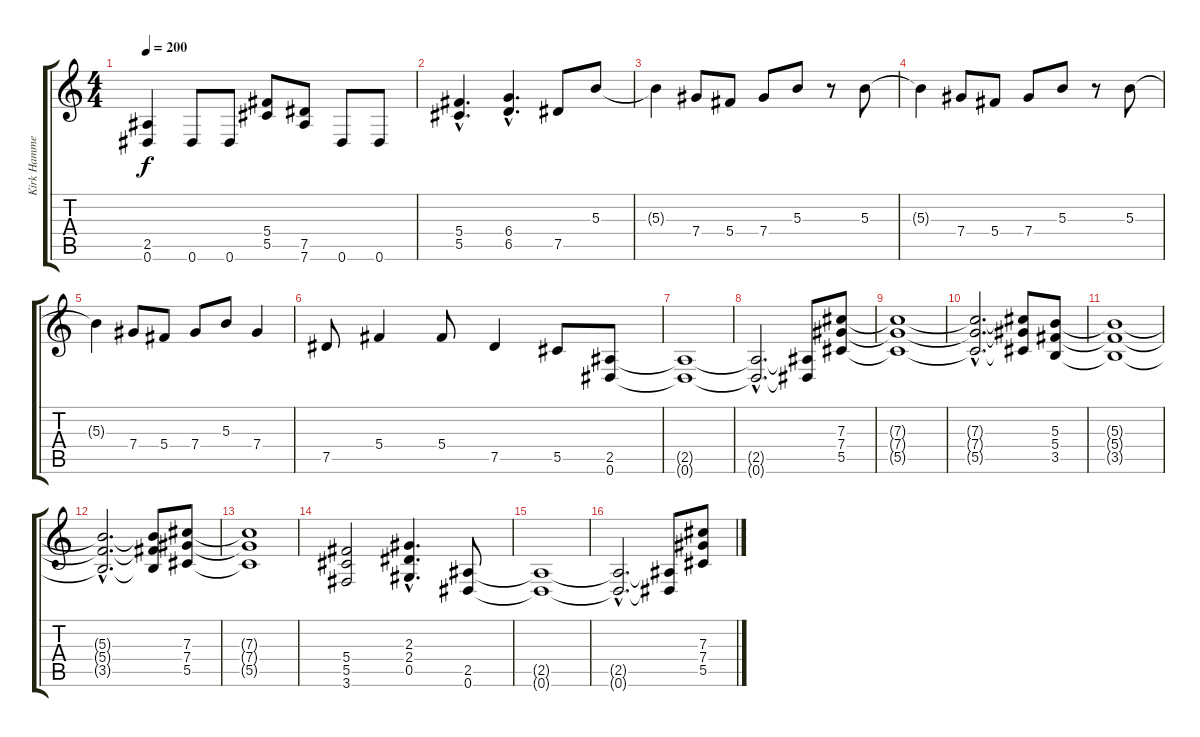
\track ("Kirk Hammett" "Kirk Hamme") {instrument distortionguitar}
\staff {score tabs}
\tuning (Eb4 Bb3 Gb3 Db3 Ab2 Eb2) {hide}
\ts (4 4)
\tempo 200
\clef g2
\ks c
(2.5{t} 0.6{t}).4{dy f} 0.6.8 0.6.8 (5.4 5.5).8 (7.5 7.6).8 0.6.8 0.6.8 |
(5.4{hac} 5.5{hac}).4{d} (6.4{hac} 6.5{hac}).4{d} 7.5.8 5.3.8 |
5.3{t}.4 7.4.8 5.4.8 7.4.8 5.3.8 r.8 5.3.8 |
5.3{t}.4 7.4.8 5.4.8 7.4.8 5.3.8 r.8 5.3.8 |
5.3{t}.4 7.4.8 5.4.8 7.4.8 5.3.8 7.4.4 |
7.5.8 5.4.4 5.4.8 7.5.4 5.5.8 (2.5 0.6).8 |
(2.5{t} 0.6{t}).1 |
(2.5{hac t} 0.6{hac t}).2{d} (2.5{t} 0.6{t}).8 (7.3 7.4 5.5).8 |
(7.3{t} 7.4{t} 5.5{t}).1 |
(7.3{hac t} 7.4{hac t} 5.5{hac t}).2{d} (7.3{t} 7.4{t} 5.5{t}).8 (5.3 5.4 3.5).8 |
(5.3{t} 5.4{t} 3.5{t}).1 |
(5.3{hac t} 5.4{hac t} 3.5{hac t}).2{d} (5.3{t} 5.4{t} 3.5{t}).8 (7.3 7.4 5.5).8 |
(7.3{t} 7.4{t} 5.5{t}).1 |
(5.4 5.5 3.6).2 (2.3{hac} 2.4{hac} 0.5{hac}).4{d} (2.5 0.6).8 |
(2.5{t} 0.6{t}).1 |
(2.5{hac t} 0.6{hac t}).2{d} (2.5{t} 0.6{t}).8 (7.3 7.4 5.5).8
